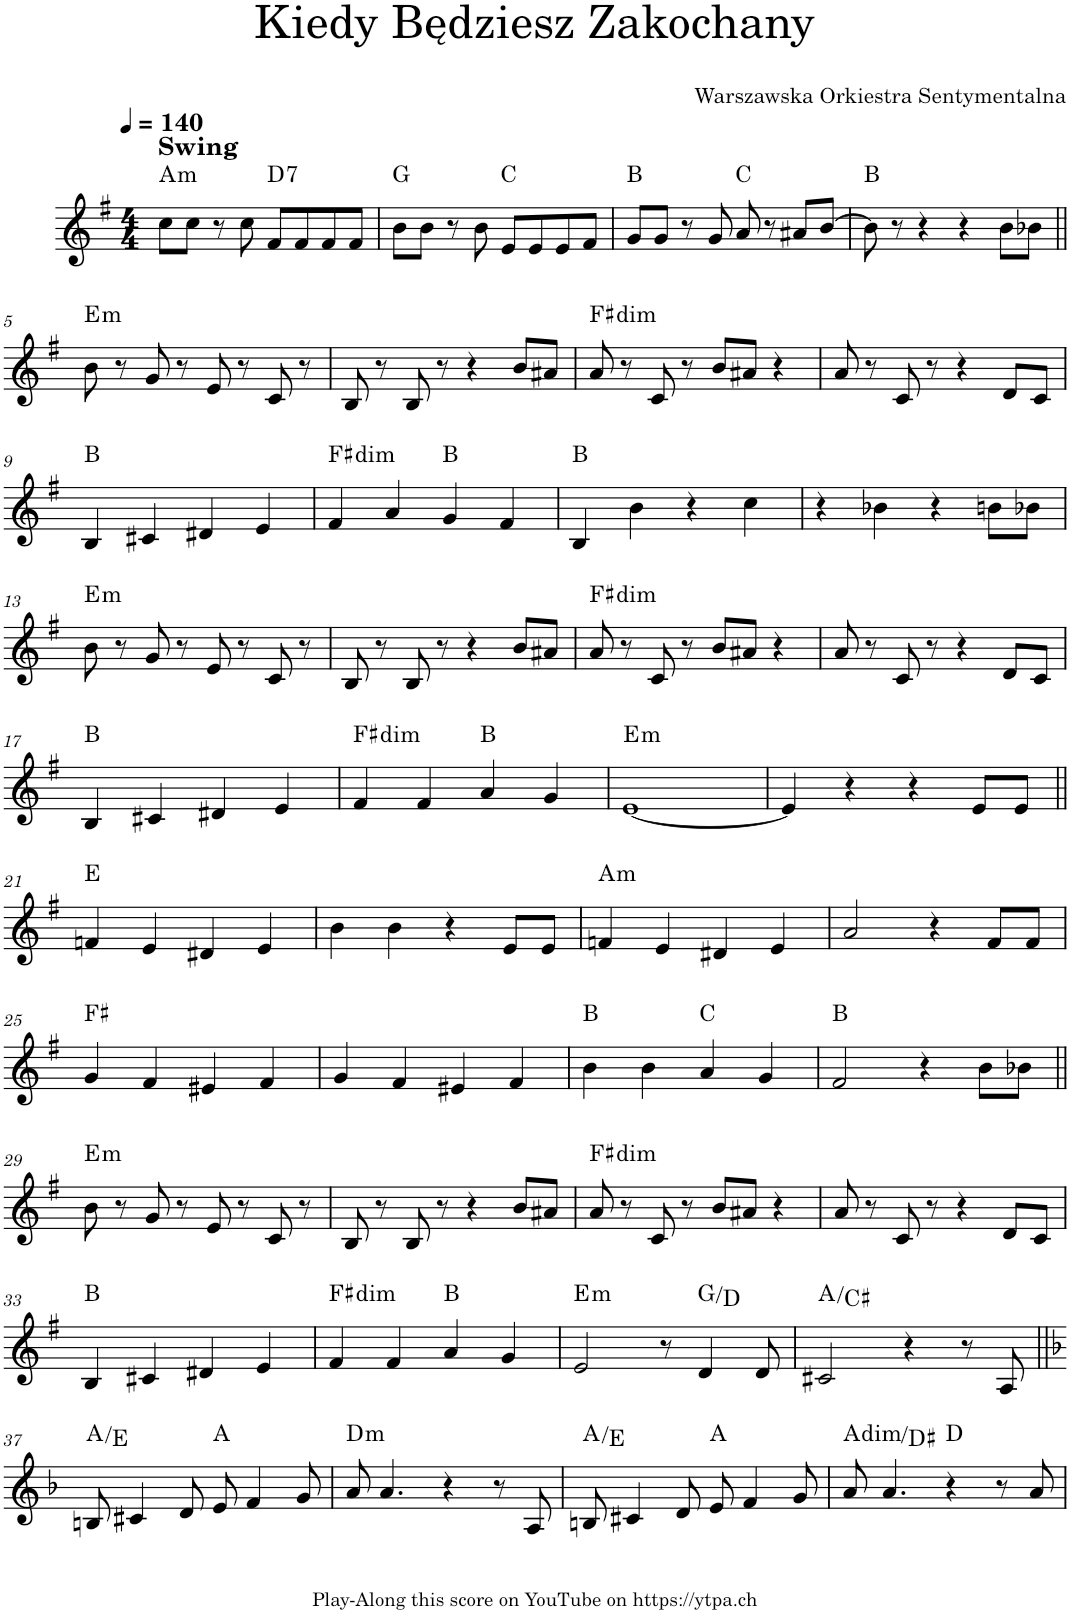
**kern	**harte
*part1	*part1
*staff1	*
*I"Piano	*
*I'Pno.	*
*clefG2	*
*k[f#]	*
*M4/4	*
*MM140	*
=1	=1
!LO:TX:a:B:t=Swing	!LO:H:kt=m
8cc\L	A:min
8cc\J	.
8r	.
8cc\	.
!	!LO:H:kt=7
8f#/L	D:7
8f#/	.
8f#/	.
8f#/J	.
=2	=2
8b\L	G:maj
8b\J	.
8r	.
8b\	.
8e/L	C:maj
8e/	.
8e/	.
8f#/J	.
=3	=3
8g/L	B:maj
8g/J	.
8r	.
8g/	.
8a/	C:maj
8r	.
8a#X/L	.
[8b/J	.
=4	=4
8b\]	B:maj
8r	.
4r	.
4r	.
8b\L	.
8b-X\J	.
!!LO:LB:g=z
=5||	=5||
!	!LO:H:kt=m
8b\	E:min
8r	.
8g/	.
8r	.
8e/	.
8r	.
8c/	.
8r	.
=6	=6
8B/	.
8r	.
8B/	.
8r	.
4r	.
8b/L	.
8a#X/J	.
=7	=7
!	!LO:H:kt=dim
8a/	F#:dim
8r	.
8c/	.
8r	.
8b/L	.
8a#X/J	.
4r	.
=8	=8
8a/	.
8r	.
8c/	.
8r	.
4r	.
8d/L	.
8c/J	.
!!LO:LB:g=z
=9	=9
4B/	B:maj
4c#X/	.
4d#X/	.
4e/	.
=10	=10
!	!LO:H:kt=dim
4f#/	F#:dim
4a/	.
4g/	B:maj
4f#/	.
=11	=11
4B/	B:maj
4b\	.
4r	.
4cc\	.
=12	=12
4r	.
4b-X\	.
4r	.
8bn\L	.
8b-X\J	.
!!LO:LB:g=z
=13	=13
!	!LO:H:kt=m
8b\	E:min
8r	.
8g/	.
8r	.
8e/	.
8r	.
8c/	.
8r	.
=14	=14
8B/	.
8r	.
8B/	.
8r	.
4r	.
8b/L	.
8a#X/J	.
=15	=15
!	!LO:H:kt=dim
8a/	F#:dim
8r	.
8c/	.
8r	.
8b/L	.
8a#X/J	.
4r	.
=16	=16
8a/	.
8r	.
8c/	.
8r	.
4r	.
8d/L	.
8c/J	.
!!LO:LB:g=z
=17	=17
4B/	B:maj
4c#X/	.
4d#X/	.
4e/	.
=18	=18
!	!LO:H:kt=dim
4f#/	F#:dim
4f#/	.
4a/	B:maj
4g/	.
=19	=19
!	!LO:H:kt=m
[1e	E:min
=20	=20
4e/]	.
4r	.
4r	.
8e/L	.
8e/J	.
!!LO:LB:g=z
=21||	=21||
4fn/	E:maj
4e/	.
4d#X/	.
4e/	.
=22	=22
4b\	.
4b\	.
4r	.
8e/L	.
8e/J	.
=23	=23
!	!LO:H:kt=m
4fn/	A:min
4e/	.
4d#X/	.
4e/	.
=24	=24
2a/	.
4r	.
8f#/L	.
8f#/J	.
!!LO:LB:g=z
=25	=25
4g/	F#:maj
4f#/	.
4e#X/	.
4f#/	.
=26	=26
4g/	.
4f#/	.
4e#X/	.
4f#/	.
=27	=27
4b\	B:maj
4b\	.
4a/	C:maj
4g/	.
=28	=28
2f#/	B:maj
4r	.
8b\L	.
8b-X\J	.
!!LO:LB:g=z
=29||	=29||
!	!LO:H:kt=m
8b\	E:min
8r	.
8g/	.
8r	.
8e/	.
8r	.
8c/	.
8r	.
=30	=30
8B/	.
8r	.
8B/	.
8r	.
4r	.
8b/L	.
8a#X/J	.
=31	=31
!	!LO:H:kt=dim
8a/	F#:dim
8r	.
8c/	.
8r	.
8b/L	.
8a#X/J	.
4r	.
=32	=32
8a/	.
8r	.
8c/	.
8r	.
4r	.
8d/L	.
8c/J	.
!!LO:LB:g=z
=33	=33
4B/	B:maj
4c#X/	.
4d#X/	.
4e/	.
=34	=34
!	!LO:H:kt=dim
4f#/	F#:dim
4f#/	.
4a/	B:maj
4g/	.
=35	=35
!	!LO:H:kt=m
2e/	E:min
8r	.
4d/	G:maj/5
8d/	.
=36	=36
2c#X/	A:maj/3
4r	.
8r	.
8A/	.
!!LO:LB:g=z
=37||	=37||
*k[b-]	*
8Bn/	A:maj/5
4c#X/	.
8d/	.
8e/	A:maj
4f/	.
8g/	.
=38	=38
!	!LO:H:kt=m
8a/	D:min
4.a/	.
4r	.
8r	.
8A/	.
=39	=39
8Bn/	A:maj/5
4c#X/	.
8d/	.
8e/	A:maj
4f/	.
8g/	.
=40	=40
!	!LO:H:kt=dim
8a/	A:dim/#4
4.a/	.
4r	D:maj
8r	.
8a/	.
=	=
*-	*-
